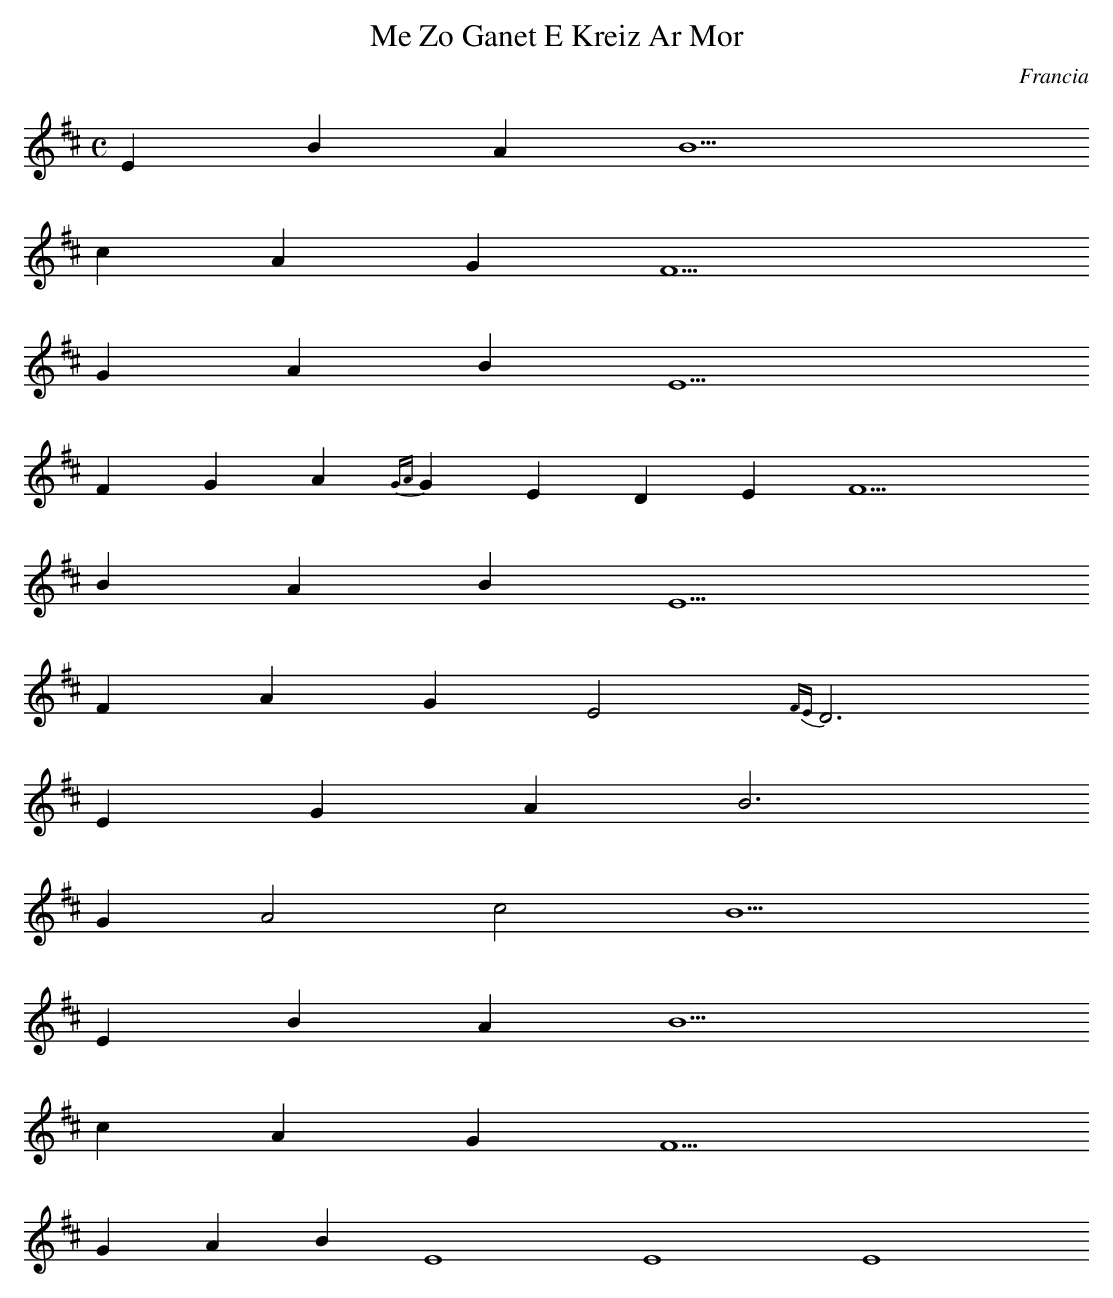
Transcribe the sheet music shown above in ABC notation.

X:1
T:Me Zo Ganet E Kreiz Ar Mor
O:Francia
M:C
L:1/4
K:D
E BA B5
c AG F5
G AB E5
FGA {GA} GE DE F5
B AB E5
F AG E2 {FE} D3
E GA B3
G A2c2 B5
E BA B5
c AG F5
G AB E4E4E4
